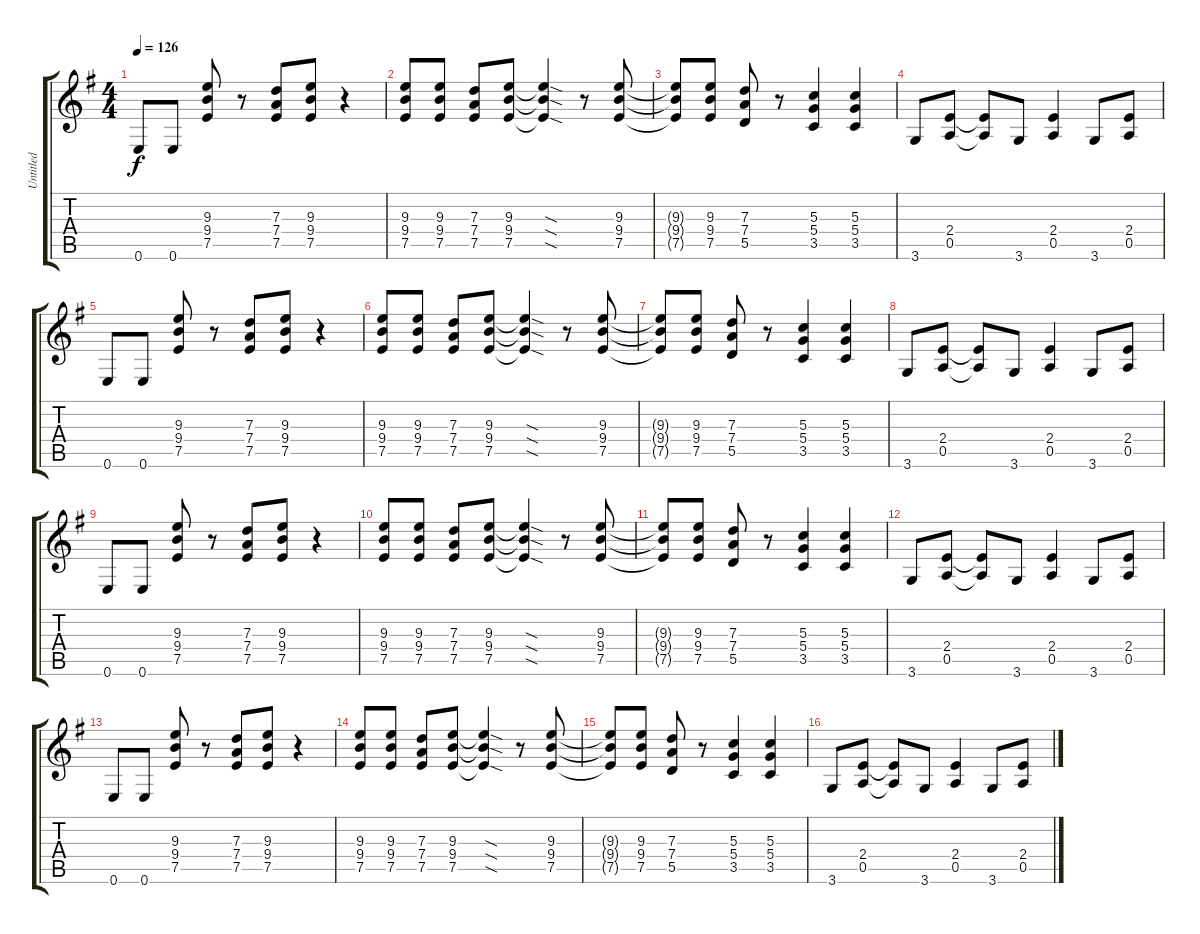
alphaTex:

\track ("Untitled" "Untitled") {instrument overdrivenguitar}
\staff {score tabs}
\tuning (E4 B3 G3 D3 A2 E2) {hide}
\ts (4 4)
\tempo 126
\clef g2
\ks g
0.6.8{dy f} 0.6.8 (9.3 9.4 7.5).8 r.8 (7.3 7.4 7.5).8 (9.3 9.4 7.5).8 r.4 |
(9.3 9.4 7.5).8 (9.3 9.4 7.5).8 (7.3 7.4 7.5).8 (9.3 9.4 7.5).8 (9.3{sod t} 9.4{sod t} 7.5{sod t}).4 r.8 (9.3 9.4 7.5).8 |
(9.3{t} 9.4{t} 7.5{t}).8 (9.3 9.4 7.5).8 (7.3 7.4 5.5).8 r.8 (5.3 5.4 3.5).4 (5.3 5.4 3.5).4 |
3.6.8 (2.4 0.5).8 (2.4{t} 0.5{t}).8 3.6.8 (2.4 0.5).4 3.6.8 (2.4 0.5).8 |
0.6.8 0.6.8 (9.3 9.4 7.5).8 r.8 (7.3 7.4 7.5).8 (9.3 9.4 7.5).8 r.4 |
(9.3 9.4 7.5).8 (9.3 9.4 7.5).8 (7.3 7.4 7.5).8 (9.3 9.4 7.5).8 (9.3{sod t} 9.4{sod t} 7.5{sod t}).4 r.8 (9.3 9.4 7.5).8 |
(9.3{t} 9.4{t} 7.5{t}).8 (9.3 9.4 7.5).8 (7.3 7.4 5.5).8 r.8 (5.3 5.4 3.5).4 (5.3 5.4 3.5).4 |
3.6.8 (2.4 0.5).8 (2.4{t} 0.5{t}).8 3.6.8 (2.4 0.5).4 3.6.8 (2.4 0.5).8 |
0.6.8 0.6.8 (9.3 9.4 7.5).8 r.8 (7.3 7.4 7.5).8 (9.3 9.4 7.5).8 r.4 |
(9.3 9.4 7.5).8 (9.3 9.4 7.5).8 (7.3 7.4 7.5).8 (9.3 9.4 7.5).8 (9.3{sod t} 9.4{sod t} 7.5{sod t}).4 r.8 (9.3 9.4 7.5).8 |
(9.3{t} 9.4{t} 7.5{t}).8 (9.3 9.4 7.5).8 (7.3 7.4 5.5).8 r.8 (5.3 5.4 3.5).4 (5.3 5.4 3.5).4 |
3.6.8 (2.4 0.5).8 (2.4{t} 0.5{t}).8 3.6.8 (2.4 0.5).4 3.6.8 (2.4 0.5).8 |
0.6.8 0.6.8 (9.3 9.4 7.5).8 r.8 (7.3 7.4 7.5).8 (9.3 9.4 7.5).8 r.4 |
(9.3 9.4 7.5).8 (9.3 9.4 7.5).8 (7.3 7.4 7.5).8 (9.3 9.4 7.5).8 (9.3{sod t} 9.4{sod t} 7.5{sod t}).4 r.8 (9.3 9.4 7.5).8 |
(9.3{t} 9.4{t} 7.5{t}).8 (9.3 9.4 7.5).8 (7.3 7.4 5.5).8 r.8 (5.3 5.4 3.5).4 (5.3 5.4 3.5).4 |
3.6.8 (2.4 0.5).8 (2.4{t} 0.5{t}).8 3.6.8 (2.4 0.5).4 3.6.8 (2.4 0.5).8
